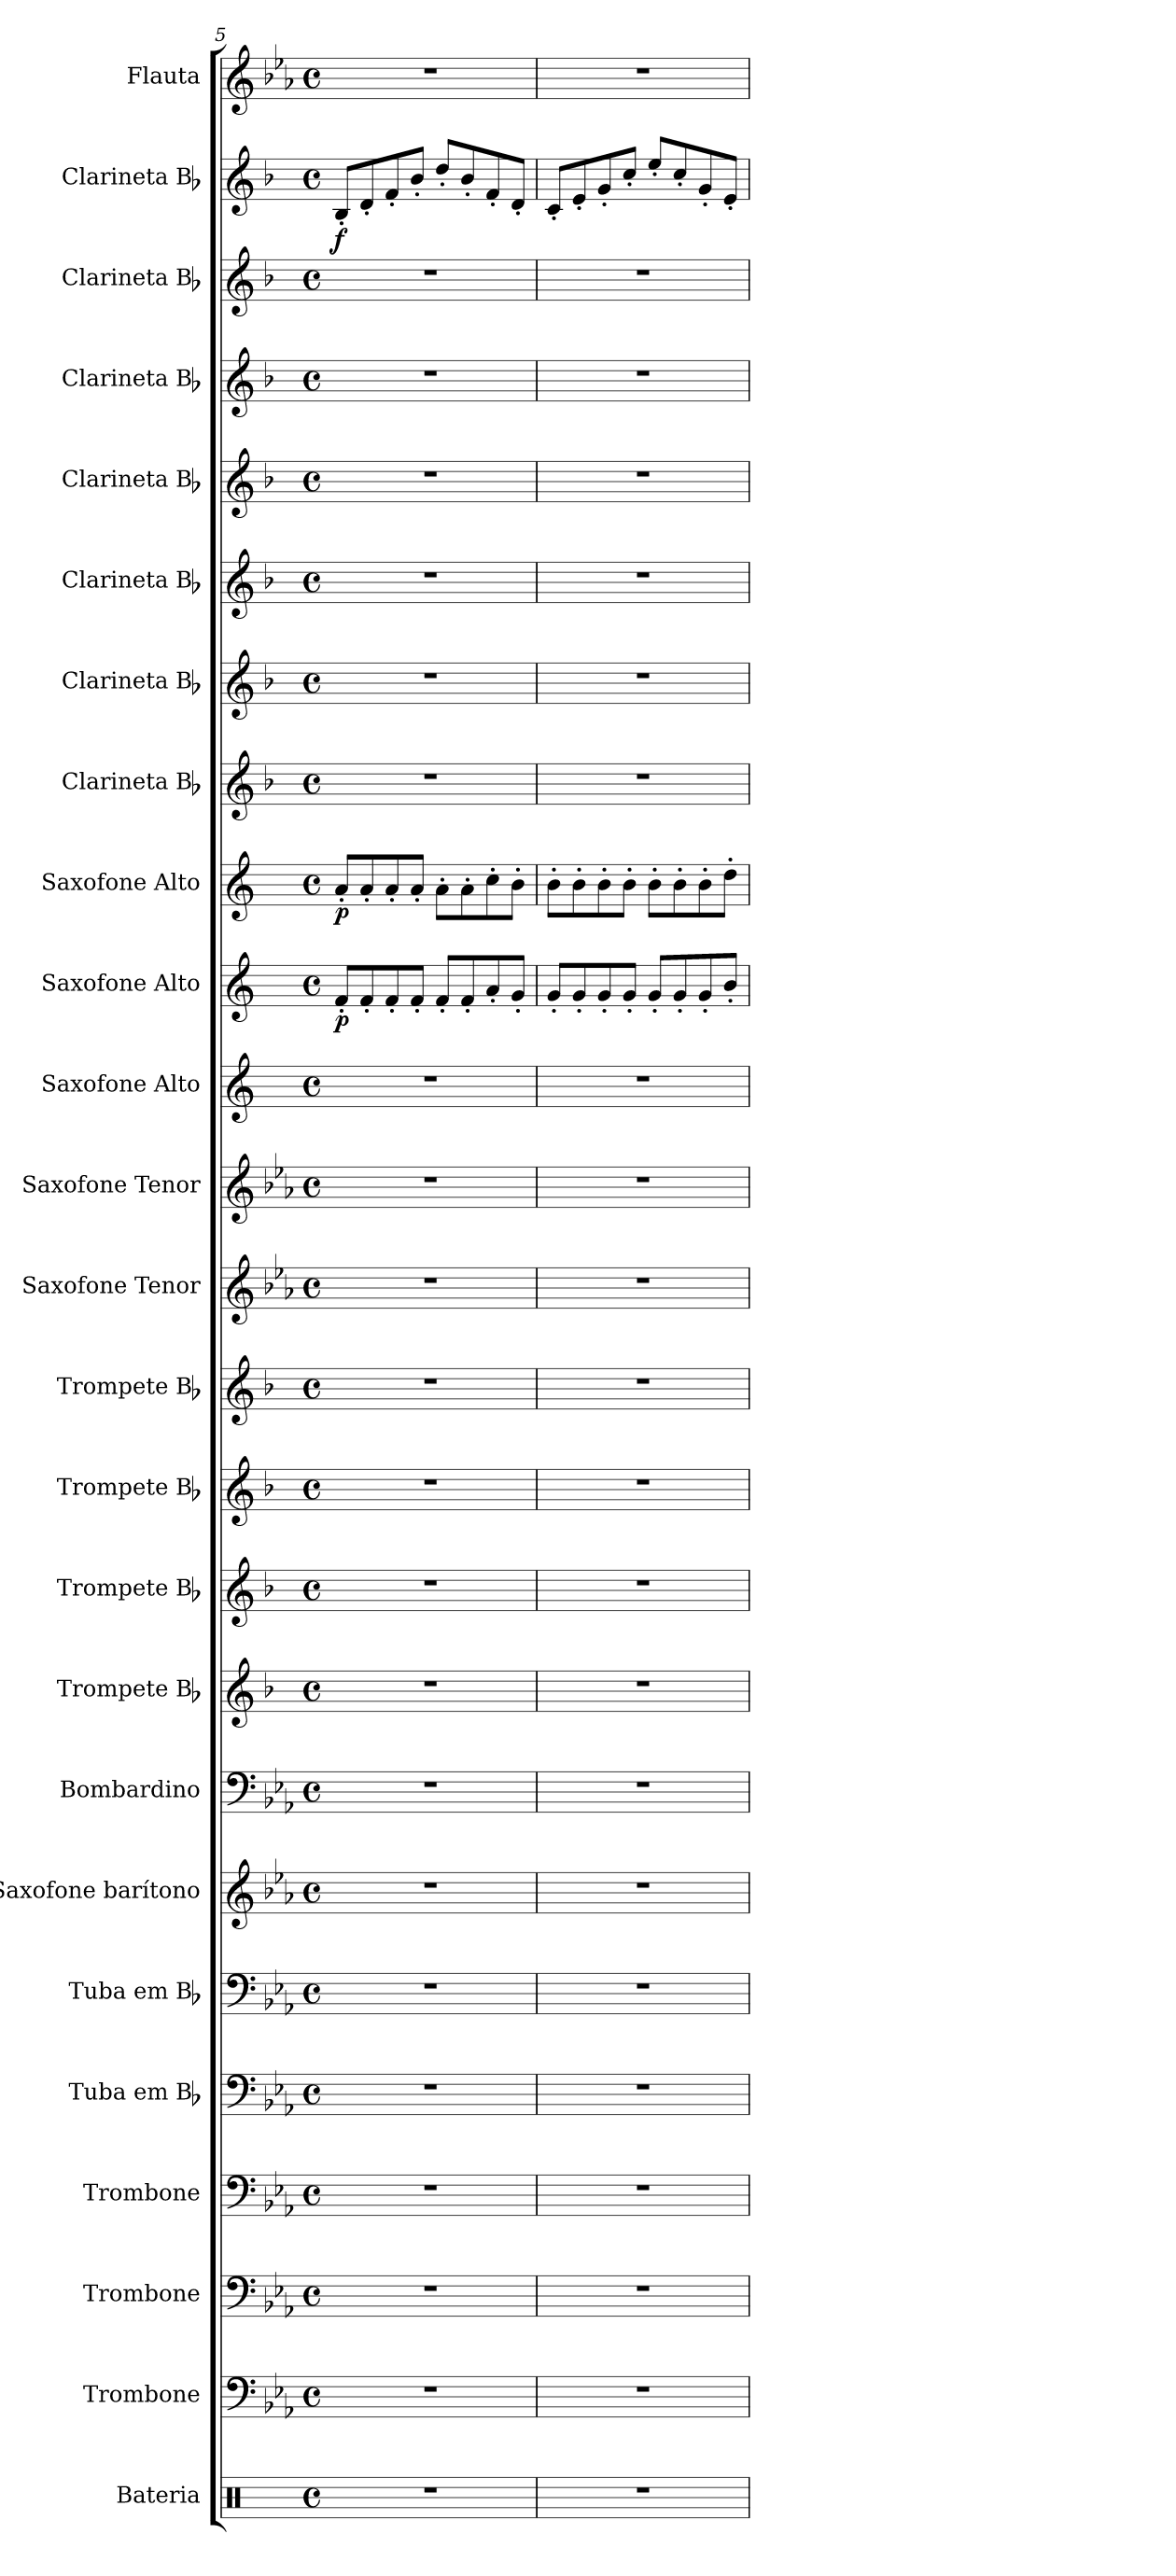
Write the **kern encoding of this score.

**kern	**kern	**kern	**kern	**kern	**kern	**kern	**kern	**kern	**kern	**kern	**kern	**kern	**kern	**kern	**kern	**dynam	**kern	**dynam	**kern	**kern	**kern	**kern	**kern	**kern	**kern	**dynam	**kern
*part25	*part24	*part23	*part22	*part21	*part20	*part19	*part18	*part17	*part16	*part15	*part14	*part13	*part12	*part11	*part10	*part10	*part9	*part9	*part8	*part7	*part6	*part5	*part4	*part3	*part2	*part2	*part1
*staff25	*staff24	*staff23	*staff22	*staff21	*staff20	*staff19	*staff18	*staff17	*staff16	*staff15	*staff14	*staff13	*staff12	*staff11	*staff10	*staff10	*staff9	*staff9	*staff8	*staff7	*staff6	*staff5	*staff4	*staff3	*staff2	*staff2	*staff1
*I"Bateria	*I"Trombone	*I"Trombone	*I"Trombone	*I"Tuba em Bb	*I"Tuba em Bb	*I"Saxofone barítono	*I"Bombardino	*I"Trompete Bb	*I"Trompete Bb	*I"Trompete Bb	*I"Trompete Bb	*I"Saxofone Tenor	*I"Saxofone Tenor	*I"Saxofone Alto	*I"Saxofone Alto	*	*I"Saxofone Alto	*	*I"Clarineta Bb	*I"Clarineta Bb	*I"Clarineta Bb	*I"Clarineta Bb	*I"Clarineta Bb	*I"Clarineta Bb	*I"Clarineta Bb	*	*I"Flauta
*I'Bat.	*I'Tbn.	*I'Tbn.	*I'Tbn.	*I'Tu. Bb	*I'Tu. Bb	*	*I'Bomb.	*I'Tpt. Bb	*I'Tpt. Bb	*I'Tpt. Bb	*I'Tpt. Bb	*I'Sax. Tn.	*I'Sax. Tn.	*	*	*	*	*	*I'Cl. Bb	*I'Cl. Bb	*I'Cl. Bb	*I'Cl. Bb	*I'Cl. Bb	*I'Cl. Bb	*I'Cl. Bb	*	*I'Fl.
!!LO:PB:g=z
*clefX	*clefF4	*clefF4	*clefF4	*clefF4	*clefF4	*clefG2	*clefF4	*clefG2	*clefG2	*clefG2	*clefG2	*clefG2	*clefG2	*clefG2	*clefG2	*	*clefG2	*	*clefG2	*clefG2	*clefG2	*clefG2	*clefG2	*clefG2	*clefG2	*	*clefG2
*	*	*	*	*	*	*ITrd12c21	*	*ITrd1c2	*ITrd1c2	*ITrd1c2	*ITrd1c2	*ITrd8c14	*ITrd8c14	*ITrd5c9	*ITrd5c9	*	*ITrd5c9	*	*ITrd1c2	*ITrd1c2	*ITrd1c2	*ITrd1c2	*ITrd1c2	*ITrd1c2	*ITrd1c2	*	*
*k[]	*k[b-e-a-]	*k[b-e-a-]	*k[b-e-a-]	*k[b-e-a-]	*k[b-e-a-]	*k[b-e-a-]	*k[b-e-a-]	*k[b-e-a-]	*k[b-e-a-]	*k[b-e-a-]	*k[b-e-a-]	*k[b-e-a-]	*k[b-e-a-]	*k[b-e-a-]	*k[b-e-a-]	*	*k[b-e-a-]	*	*k[b-e-a-]	*k[b-e-a-]	*k[b-e-a-]	*k[b-e-a-]	*k[b-e-a-]	*k[b-e-a-]	*k[b-e-a-]	*	*k[b-e-a-]
*M4/4	*M4/4	*M4/4	*M4/4	*M4/4	*M4/4	*M4/4	*M4/4	*M4/4	*M4/4	*M4/4	*M4/4	*M4/4	*M4/4	*M4/4	*M4/4	*	*M4/4	*	*M4/4	*M4/4	*M4/4	*M4/4	*M4/4	*M4/4	*M4/4	*	*M4/4
*met(c)	*met(c)	*met(c)	*met(c)	*met(c)	*met(c)	*met(c)	*met(c)	*met(c)	*met(c)	*met(c)	*met(c)	*met(c)	*met(c)	*met(c)	*met(c)	*	*met(c)	*	*met(c)	*met(c)	*met(c)	*met(c)	*met(c)	*met(c)	*met(c)	*	*met(c)
=5	=5	=5	=5	=5	=5	=5	=5	=5	=5	=5	=5	=5	=5	=5	=5	=5	=5	=5	=5	=5	=5	=5	=5	=5	=5	=5	=5
!	!	!	!	!	!	!	!	!	!	!	!	!	!	!	!	!LO:DY:b	!	!LO:DY:b	!	!	!	!	!	!	!	!LO:DY:b	!
1r	1r	1r	1r	1r	1r	1r	1r	1r	1r	1r	1r	1r	1r	1r	8A-'/L	p	8c'/L	p	1r	1r	1r	1r	1r	1r	8A-'/L	f	1r
.	.	.	.	.	.	.	.	.	.	.	.	.	.	.	8A-'/	.	8c'/	.	.	.	.	.	.	.	8c'/	.	.
.	.	.	.	.	.	.	.	.	.	.	.	.	.	.	8A-'/	.	8c'/	.	.	.	.	.	.	.	8e-'/	.	.
.	.	.	.	.	.	.	.	.	.	.	.	.	.	.	8A-'/J	.	8c'/J	.	.	.	.	.	.	.	8a-'/J	.	.
.	.	.	.	.	.	.	.	.	.	.	.	.	.	.	8A-'/L	.	8c'\L	.	.	.	.	.	.	.	8cc'/L	.	.
.	.	.	.	.	.	.	.	.	.	.	.	.	.	.	8A-'/	.	8c'\	.	.	.	.	.	.	.	8a-'/	.	.
.	.	.	.	.	.	.	.	.	.	.	.	.	.	.	8c'/	.	8e-'\	.	.	.	.	.	.	.	8e-'/	.	.
.	.	.	.	.	.	.	.	.	.	.	.	.	.	.	8B-'/J	.	8d'\J	.	.	.	.	.	.	.	8c'/J	.	.
=6	=6	=6	=6	=6	=6	=6	=6	=6	=6	=6	=6	=6	=6	=6	=6	=6	=6	=6	=6	=6	=6	=6	=6	=6	=6	=6	=6
1r	1r	1r	1r	1r	1r	1r	1r	1r	1r	1r	1r	1r	1r	1r	8B-'/L	.	8d'\L	.	1r	1r	1r	1r	1r	1r	8B-'/L	.	1r
.	.	.	.	.	.	.	.	.	.	.	.	.	.	.	8B-'/	.	8d'\	.	.	.	.	.	.	.	8d'/	.	.
.	.	.	.	.	.	.	.	.	.	.	.	.	.	.	8B-'/	.	8d'\	.	.	.	.	.	.	.	8f'/	.	.
.	.	.	.	.	.	.	.	.	.	.	.	.	.	.	8B-'/J	.	8d'\J	.	.	.	.	.	.	.	8b-'/J	.	.
.	.	.	.	.	.	.	.	.	.	.	.	.	.	.	8B-'/L	.	8d'\L	.	.	.	.	.	.	.	8dd'/L	.	.
.	.	.	.	.	.	.	.	.	.	.	.	.	.	.	8B-'/	.	8d'\	.	.	.	.	.	.	.	8b-'/	.	.
.	.	.	.	.	.	.	.	.	.	.	.	.	.	.	8B-'/	.	8d'\	.	.	.	.	.	.	.	8f'/	.	.
.	.	.	.	.	.	.	.	.	.	.	.	.	.	.	8d'/J	.	8f'\J	.	.	.	.	.	.	.	8d'/J	.	.
=	=	=	=	=	=	=	=	=	=	=	=	=	=	=	=	=	=	=	=	=	=	=	=	=	=	=	=
*-	*-	*-	*-	*-	*-	*-	*-	*-	*-	*-	*-	*-	*-	*-	*-	*-	*-	*-	*-	*-	*-	*-	*-	*-	*-	*-	*-
